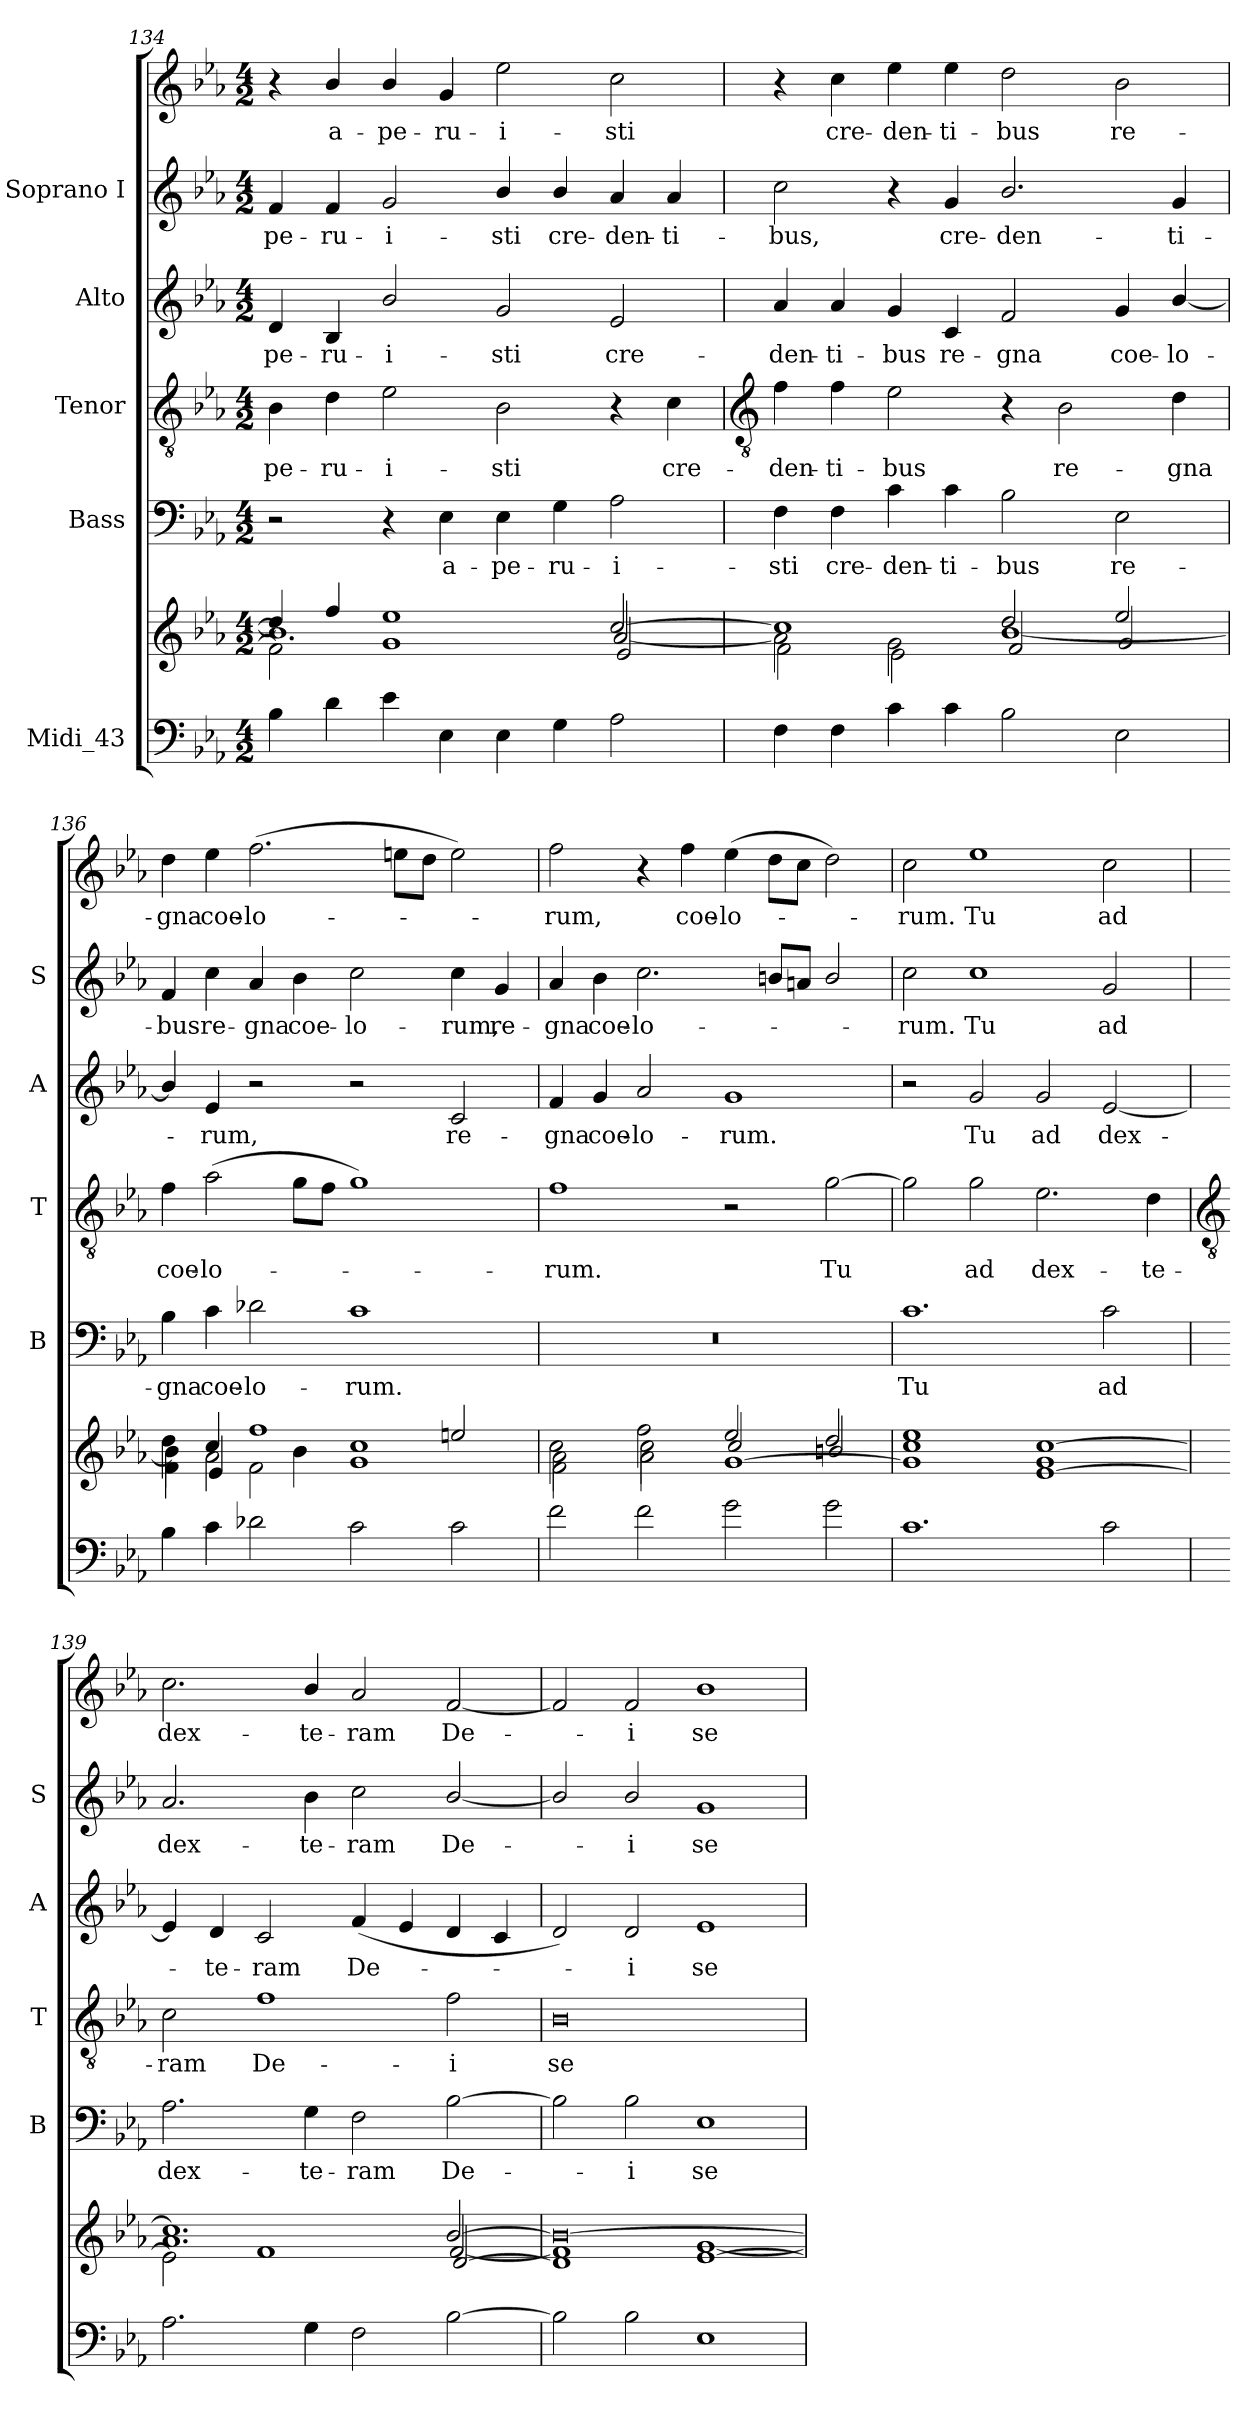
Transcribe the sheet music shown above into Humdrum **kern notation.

**kern	**kern	**kern	**text	**kern	**text	**kern	**text	**kern	**text	**kern	**text
*part5	*part5	*part4	*part4	*part3	*part3	*part2	*part2	*part1	*part1	*part1	*part1
*staff7	*staff6	*staff5	*staff5	*staff4	*staff4	*staff3	*staff3	*staff2	*staff2	*staff1	*staff1
*I"Midi_43	*	*I"Bass	*	*I"Tenor	*	*I"Alto	*	*I"Soprano I	*	*	*
*	*	*I'B	*	*I'T	*	*I'A	*	*I'S	*	*	*
*clefF4	*clefG2	*clefF4	*	*clefGv2	*	*clefG2	*	*clefG2	*	*clefG2	*
*k[b-e-a-]	*k[b-e-a-]	*k[b-e-a-]	*	*k[b-e-a-]	*	*k[b-e-a-]	*	*k[b-e-a-]	*	*k[b-e-a-]	*
*E-:	*E-:	*E-:	*	*E-:	*	*E-:	*	*E-:	*	*E-:	*
*M4/2	*M4/2	*M4/2	*	*M4/2	*	*M4/2	*	*M4/2	*	*M4/2	*
=134	=134	=134	=134	=134	=134	=134	=134	=134	=134	=134	=134
*	*^	*	*	*	*	*	*	*	*	*	*
*	*	*^	*	*	*	*	*	*	*	*	*	*
!	!	!	!	!	!	!	!LO:LY:b	!	!LO:LY:b	!	!LO:LY:b	!	!
4B-	4dd/]	1.b-\]	2f\]	2r	.	4B-	-pe-	4d	-pe-	4f	pe-	4r	.
!	!	!	!	!	!	!	!LO:LY:b	!	!LO:LY:b	!	!LO:LY:b	!	!LO:LY:b
4d	4ff/	.	.	.	.	4d	-ru-	4B-	-ru-	4f	-ru-	4b-/	-a-
!	!	!	!	!	!	!	!LO:LY:b	!	!LO:LY:b	!	!LO:LY:b	!	!LO:LY:b
4e-	1ee-/	.	1g\	4r	.	2e-	-i-	2b-/	-i-	2g	-i-	4b-/	-pe-
!	!	!	!	!	!LO:LY:b	!	!	!	!	!	!	!	!LO:LY:b
4E-	.	.	.	4E-	a-	.	.	.	.	.	.	4g	-ru-
!	!	!	!	!	!LO:LY:b	!	!LO:LY:b	!	!LO:LY:b	!	!LO:LY:b	!	!LO:LY:b
4E-	.	.	.	4E-	-pe-	2B-	-sti	2g	-sti	4b-/	-sti	2ee-	-i-
!	!	!	!	!	!LO:LY:b	!	!	!	!	!	!LO:LY:b	!	!
4G	.	.	.	4G	-ru-	.	.	.	.	4b-/	cre-	.	.
!	!	!	!	!	!LO:LY:b	!	!	!	!LO:LY:b	!	!LO:LY:b	!	!LO:LY:b
2A-	[2cc/	[2a-/	2e-/	2A-	-i-	4r	.	2e-	cre-	4a-	-den-	2cc	-sti
!	!	!	!	!	!	!	!LO:LY:b	!	!	!	!LO:LY:b	!	!
.	.	.	.	.	.	4c	cre-	.	.	4a-	-ti-	.	.
!!LO:LB:g=z
=135	=135	=135	=135	=135	=135	=135	=135	=135	=135	=135	=135	=135	=135
*	*	*	*	*	*	*clefGv2	*	*	*	*	*	*	*
!	!	!	!	!	!LO:LY:b	!	!LO:LY:b	!	!LO:LY:b	!	!LO:LY:b	!	!
4F	1cc/]	2a-\]	2f\	4F	-sti	4f	-den-	4a-/	-den-	2cc	-bus,	4r	.
!	!	!	!	!	!LO:LY:b	!	!LO:LY:b	!	!LO:LY:b	!	!	!	!LO:LY:b
4F	.	.	.	4F	cre-	4f	-ti-	4a-/	-ti-	.	.	4cc	-cre-
!	!	!	!	!	!LO:LY:b	!	!LO:LY:b	!	!LO:LY:b	!	!	!	!LO:LY:b
4c	.	2g\	2e-\	4c	-den-	2e-	-bus	4g	-bus	4r	.	4ee-	-den-
!	!	!	!	!	!LO:LY:b	!	!	!	!LO:LY:b	!	!LO:LY:b	!	!LO:LY:b
4c	.	.	.	4c	-ti-	.	.	4c	re-	4g	cre-	4ee-	-ti-
!	!	!	!	!	!LO:LY:b	!	!	!	!LO:LY:b	!	!LO:LY:b	!	!LO:LY:b
2B-	2dd/	[1b-\	2f/	2B-	-bus	4r	.	2f	-gna	2.b-/	-den-	2dd	-bus
!	!	!	!	!	!	!	!LO:LY:b	!	!	!	!	!	!
.	.	.	.	.	.	2B-	re-	.	.	.	.	.	.
!	!	!	!	!	!LO:LY:b	!	!	!	!LO:LY:b	!	!	!	!LO:LY:b
2E-	2ee-/	.	2g/	2E-	re-	.	.	4g	coe-	.	.	2b-	re-
!	!	!	!	!	!	!	!LO:LY:b	!	!LO:LY:b	!	!LO:LY:b	!	!
.	.	.	.	.	.	4d	-gna	[4b-/	-lo-	4g	-ti-	.	.
=136	=136	=136	=136	=136	=136	=136	=136	=136	=136	=136	=136	=136	=136
!	!	!	!	!	!LO:LY:b	!	!LO:LY:b	!	!	!	!LO:LY:b	!	!LO:LY:b
4B-	4dd\	4b-\]	4f\	4B-	-gna	4f	coe-	4b-/]	.	4f	bus	4dd	-gna
!	!	!	!	!	!LO:LY:b	!	!LO:LY:b	!	!LO:LY:b	!	!LO:LY:b	!	!LO:LY:b
4c	4cc/	2a-\	4e-/	4c	coe-	(>2a-	-lo-	4e-	rum,	4cc	re-	4ee-	coe-
!	!	!	!	!	!LO:LY:b	!	!	!	!	!	!LO:LY:b	!	!LO:LY:b
2d-X	1ff/	.	2f\	2d-X	-lo-	.	.	2r	.	4a-	-gna	(>2.ff	-lo-
!	!	!	!	!	!	!	!	!	!	!	!LO:LY:b	!	!
.	.	4b-\	.	.	.	8gL	.	.	.	4b-	coe-	.	.
.	.	.	.	.	.	8fJ	.	.	.	.	.	.	.
!	!	!	!	!	!LO:LY:b	!	!	!	!	!	!LO:LY:b	!	!
2c	.	1cc\	1g\	1c	-rum.	1g)	.	2r	.	2cc	-lo-	.	.
.	.	.	.	.	.	.	.	.	.	.	.	8eenL	.
.	.	.	.	.	.	.	.	.	.	.	.	8ddJ	.
!	!	!	!	!	!	!	!	!	!LO:LY:b	!	!LO:LY:b	!	!
2c	2een/	.	.	.	.	.	.	2c	re-	4cc	-rum,	2ee)	.
!	!	!	!	!	!	!	!	!	!	!	!LO:LY:b	!	!
.	.	.	.	.	.	.	.	.	.	4g	re-	.	.
=137	=137	=137	=137	=137	=137	=137	=137	=137	=137	=137	=137	=137	=137
!	!	!	!	!	!	!	!LO:LY:b	!	!LO:LY:b	!	!LO:LY:b	!	!LO:LY:b
2f	2cc\	2a-\	2f\	0r	.	1f	rum.	4f	-gna	4a-	gna	2ff	-rum,
!	!	!	!	!	!	!	!	!	!LO:LY:b	!	!LO:LY:b	!	!
.	.	.	.	.	.	.	.	4g	coe-	4b-	coe-	.	.
!	!	!	!	!	!	!	!	!	!LO:LY:b	!	!LO:LY:b	!	!
2f	2ff\	2cc\	2a-\	.	.	.	.	2a-/	-lo-	2.cc	-lo-	4r	.
!	!	!	!	!	!	!	!	!	!	!	!	!	!LO:LY:b
.	.	.	.	.	.	.	.	.	.	.	.	4ff	coe-
!	!	!	!	!	!	!	!	!	!LO:LY:b	!	!	!	!LO:LY:b
2g	2ee-/	2cc/	[1g\	.	.	2r	.	1g	-rum.	.	.	(>4ee-	-lo-
.	.	.	.	.	.	.	.	.	.	8bnL	.	8ddL	.
.	.	.	.	.	.	.	.	.	.	8anJ	.	8ccJ	.
!	!	!	!	!	!	!	!LO:LY:b	!	!	!	!	!	!
2g	2dd/	2bn/	.	.	.	[2g	Tu	.	.	2b/	.	2dd)	.
=138	=138	=138	=138	=138	=138	=138	=138	=138	=138	=138	=138	=138	=138
!	!	!	!	!	!LO:LY:b	!	!	!	!	!	!LO:LY:b	!	!LO:LY:b
1.c	1ee-/	1cc\	1g\]	1.c	Tu	2g]	.	2r	.	2cc	rum.	2cc	rum.
!	!	!	!	!	!	!	!LO:LY:b	!	!LO:LY:b	!	!LO:LY:b	!	!LO:LY:b
.	.	.	.	.	.	2g	ad	2g	Tu	1cc	Tu	1ee-	Tu
!	!	!	!	!	!	!	!LO:LY:b	!	!LO:LY:b	!	!	!	!
.	[1cc/	1g\	[1e-\	.	.	2.e-	dex-	2g	ad	.	.	.	.
!	!	!	!	!	!LO:LY:b	!	!	!	!LO:LY:b	!	!LO:LY:b	!	!LO:LY:b
2c	.	.	.	2c	ad	.	.	[2e-	dex-	2g	ad	2cc	ad
!	!	!	!	!	!	!	!LO:LY:b	!	!	!	!	!	!
.	.	.	.	.	.	4d	-te-	.	.	.	.	.	.
!!LO:LB:g=z
=139	=139	=139	=139	=139	=139	=139	=139	=139	=139	=139	=139	=139	=139
*	*	*	*	*	*	*clefGv2	*	*	*	*	*	*	*
!	!	!	!	!	!LO:LY:b	!	!LO:LY:b	!	!	!	!LO:LY:b	!	!LO:LY:b
2.A-	1.cc/]	1.a-\	2e-\]	2.A-	dex-	2c	-ram	4e-]	.	2.a-	dex-	2.cc	dex-
!	!	!	!	!	!	!	!	!	!LO:LY:b	!	!	!	!
.	.	.	.	.	.	.	.	4d	te-	.	.	.	.
!	!	!	!	!	!	!	!LO:LY:b	!	!LO:LY:b	!	!	!	!
.	.	.	1f\	.	.	1f	De-	2c	-ram	.	.	.	.
!	!	!	!	!	!LO:LY:b	!	!	!	!	!	!LO:LY:b	!	!LO:LY:b
4G	.	.	.	4G	-te-	.	.	.	.	4b-	-te-	4b-/	-te-
!	!	!	!	!	!LO:LY:b	!	!	!	!LO:LY:b	!	!LO:LY:b	!	!LO:LY:b
2F	.	.	.	2F	-ram	.	.	(<4f	De-	2cc	-ram	2a-/	-ram
.	.	.	.	.	.	.	.	4e-	.	.	.	.	.
!	!	!	!	!	!LO:LY:b	!	!LO:LY:b	!	!	!	!LO:LY:b	!	!LO:LY:b
[2B-	[2b-/	[2f/	[2d/	[2B-	De-	2f	-i	4d	.	[2b-/	De-	[2f	De-
.	.	.	.	.	.	.	.	4c	.	.	.	.	.
=140	=140	=140	=140	=140	=140	=140	=140	=140	=140	=140	=140	=140	=140
!	!	!	!	!	!	!	!LO:LY:b	!	!	!	!	!	!
2B-]	0b-/_	1f\]	1d\]	2B-]	.	0B-	se-	2d)	.	2b-/]	.	2f]	.
!	!	!	!	!	!LO:LY:b	!	!	!	!LO:LY:b	!	!LO:LY:b	!	!LO:LY:b
2B-	.	.	.	2B-	i	.	.	2d	i	2b-/	-i	2f	i
!	!	!	!	!	!LO:LY:b	!	!	!	!LO:LY:b	!	!LO:LY:b	!	!LO:LY:b
1E-	.	[1g\	[1e-\	1E-	se-	.	.	1e-	se-	1g	se-	1b-	se-
*	*v	*v	*v	*	*	*	*	*	*	*	*	*	*
=	=	=	=	=	=	=	=	=	=	=	=
*-	*-	*-	*-	*-	*-	*-	*-	*-	*-	*-	*-
